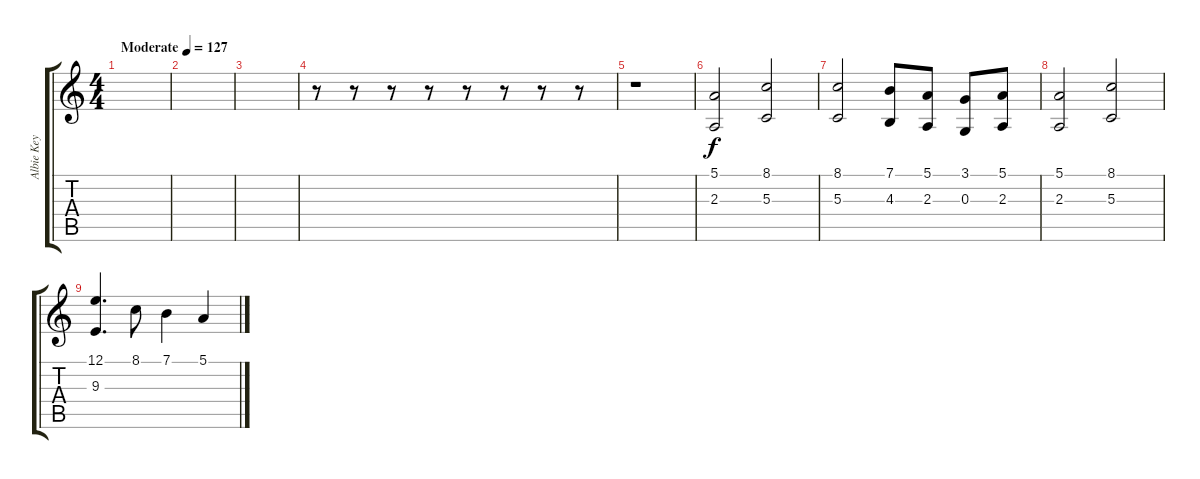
\track ("Albie Key Right" "Albie Key ") {instrument recorder}
\staff {score tabs}
\tuning (E4 B3 G3 D3 A2 E2) {hide}
\ts (4 4)
\tempo (127 "Moderate")
\clef g2
\ks c
|
|
|
r.8 r.8 r.8 r.8 r.8 r.8 r.8 r.8 |
r.1 |
(5.1 2.3).2 (8.1 5.3).2 |
(8.1 5.3).2 (7.1 4.3).8 (5.1 2.3).8 (3.1 0.3).8 (5.1 2.3).8 |
(5.1 2.3).2 (8.1 5.3).2 |
(12.1 9.3).4{d} 8.1.8 7.1.4 5.1.4
